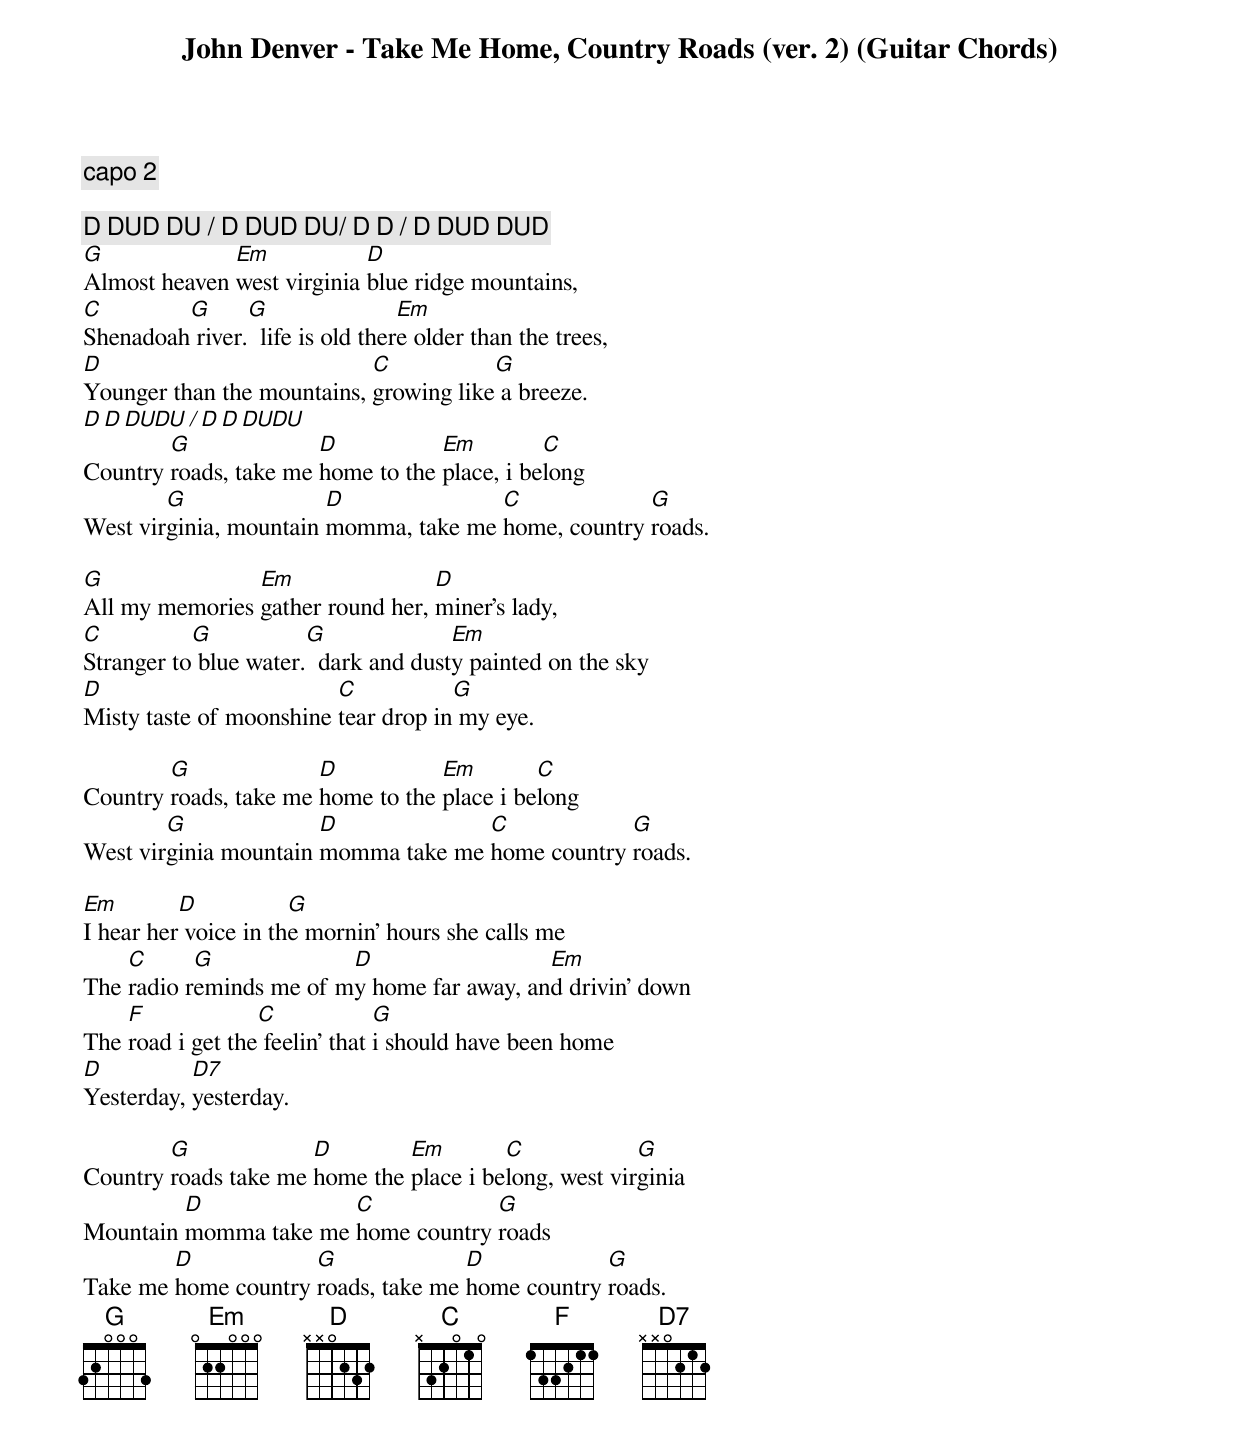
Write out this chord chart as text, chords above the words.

John Denver - Take Me Home, Country Roads (ver. 2) (Guitar Chords)

capo 2

D DUD DU / D DUD DU/ D D / D DUD DUD
G             Em            D
Almost heaven west virginia blue ridge mountains,
C        G      G                 Em
Shenadoah river.  life is old there older than the trees,
D                           C           G
Younger than the mountains, growing like a breeze.
D D DUDU / D D DUDU
        G              D           Em         C
Country roads, take me home to the place, i belong
        G               D              C             G
West virginia, mountain momma, take me home, country roads.

G               Em                D
All my memories gather round her, miner's lady,
C          G           G              Em
Stranger to blue water.  dark and dusty painted on the sky
D                        C           G
Misty taste of moonshine tear drop in my eye.

        G              D           Em        C
Country roads, take me home to the place i belong
        G              D             C            G
West virginia mountain momma take me home country roads.

Em        D           G
I hear her voice in the mornin' hours she calls me
    C      G             D                  Em
The radio reminds me of my home far away, and drivin' down
    F             C             G
The road i get the feelin' that i should have been home
D          D7
Yesterday, yesterday.

        G             D        Em        C             G
Country roads take me home the place i belong, west virginia
         D             C            G
Mountain momma take me home country roads
        D            G              D            G
Take me home country roads, take me home country roads.
